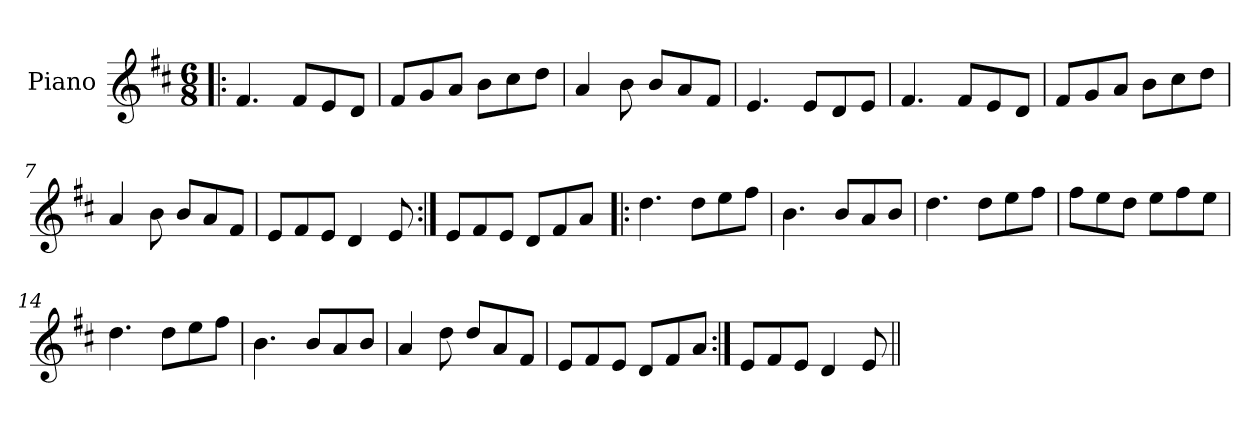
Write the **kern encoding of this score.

**kern
*part1
*staff1
*I"Piano
*I'Pno
*clefG2
*k[f#c#]
*D:
*M6/8
=1!|:
4.f#/
8f#/L
8e/
8d/J
=2
8f#/L
8g/
8a/J
8b\L
8cc#\
8dd\J
=3
4a/
8b\
8b/L
8a/
8f#/J
=4
4.e/
8e/L
8d/
8e/J
=5
4.f#/
8f#/L
8e/
8d/J
=6
8f#/L
8g/
8a/J
8b\L
8cc#\
8dd\J
=7
4a/
8b\
8b/L
8a/
8f#/J
=8
8e/L
8f#/
8e/J
4d/
8e/
=9:|!
8e/L
8f#/
8e/J
8d/L
8f#/
8a/J
=10!|:
4.dd\
8dd\L
8ee\
8ff#\J
=11
4.b\
8b/L
8a/
8b/J
=12
4.dd\
8dd\L
8ee\
8ff#\J
=13
8ff#\L
8ee\
8dd\J
8ee\L
8ff#\
8ee\J
=14
4.dd\
8dd\L
8ee\
8ff#\J
=15
4.b\
8b/L
8a/
8b/J
=16
4a/
8dd\
8dd/L
8a/
8f#/J
=17
8e/L
8f#/
8e/J
8d/L
8f#/
8a/J
=18:|!
8e/L
8f#/
8e/J
4d/
8e/
=||
*-
